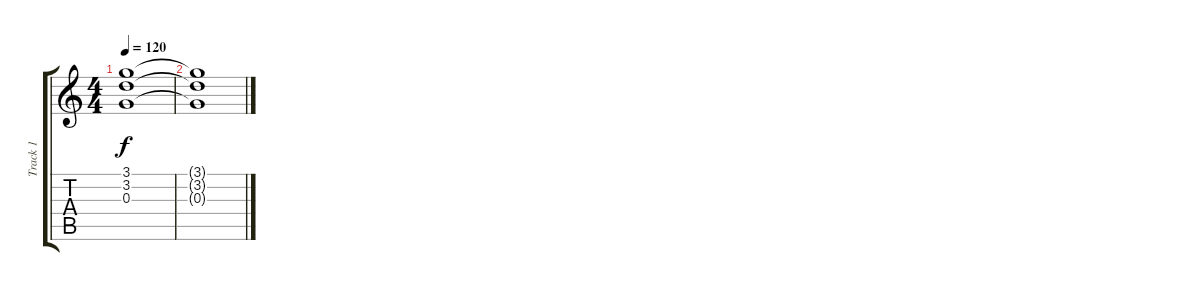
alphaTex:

\track ("Track 1" "Track 1") {instrument electricguitarclean}
\staff {score tabs}
\tuning (E4 B3 G3 D3 A2 E2) {hide}
\ts (4 4)
\tempo 120
\clef g2
\ks c
(3.1 3.2 0.3).1{dy f} |
(3.1{t} 3.2{t} 0.3{t}).1
